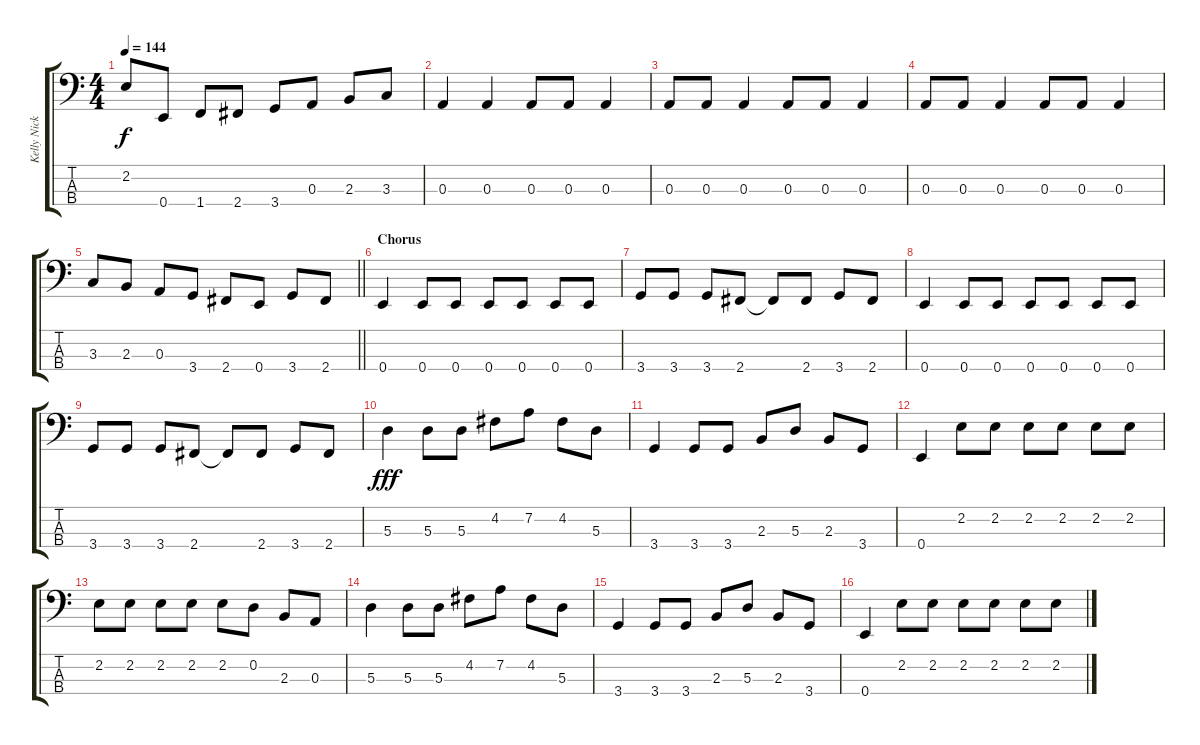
\track ("Kelly Nickels" "Kelly Nick") {instrument electricbasspick}
\staff {score tabs}
\tuning (G2 D2 A1 E1) {hide}
\ts (4 4)
\tempo 144
\clef f4
\ks c
2.2{t}.8{dy f} 0.4.8 1.4.8 2.4.8 3.4.8 0.3.8 2.3.8 3.3.8 |
0.3.4 0.3.4 0.3.8 0.3.8 0.3.4 |
0.3.8 0.3.8 0.3.4 0.3.8 0.3.8 0.3.4 |
0.3.8 0.3.8 0.3.4 0.3.8 0.3.8 0.3.4 |
\barLineRight lightlight
3.3.8 2.3.8 0.3.8 3.4.8 2.4.8 0.4.8 3.4.8 2.4.8 |
\section ("" "Chorus")
0.4.4 0.4.8 0.4.8 0.4.8 0.4.8 0.4.8 0.4.8 |
3.4.8 3.4.8 3.4.8 2.4.8 2.4{t}.8 2.4.8 3.4.8 2.4.8 |
0.4.4 0.4.8 0.4.8 0.4.8 0.4.8 0.4.8 0.4.8 |
3.4.8 3.4.8 3.4.8 2.4.8 2.4{t}.8 2.4.8 3.4.8 2.4.8 |
5.3.4{dy fff} 5.3.8 5.3.8 4.2.8 7.2.8 4.2.8 5.3.8 |
3.4.4 3.4.8 3.4.8 2.3.8 5.3.8 2.3.8 3.4.8 |
0.4.4 2.2.8 2.2.8 2.2.8 2.2.8 2.2.8 2.2.8 |
2.2.8 2.2.8 2.2.8 2.2.8 2.2.8 0.2.8 2.3.8 0.3.8 |
5.3.4 5.3.8 5.3.8 4.2.8 7.2.8 4.2.8 5.3.8 |
3.4.4 3.4.8 3.4.8 2.3.8 5.3.8 2.3.8 3.4.8 |
0.4.4 2.2.8 2.2.8 2.2.8 2.2.8 2.2.8 2.2.8
